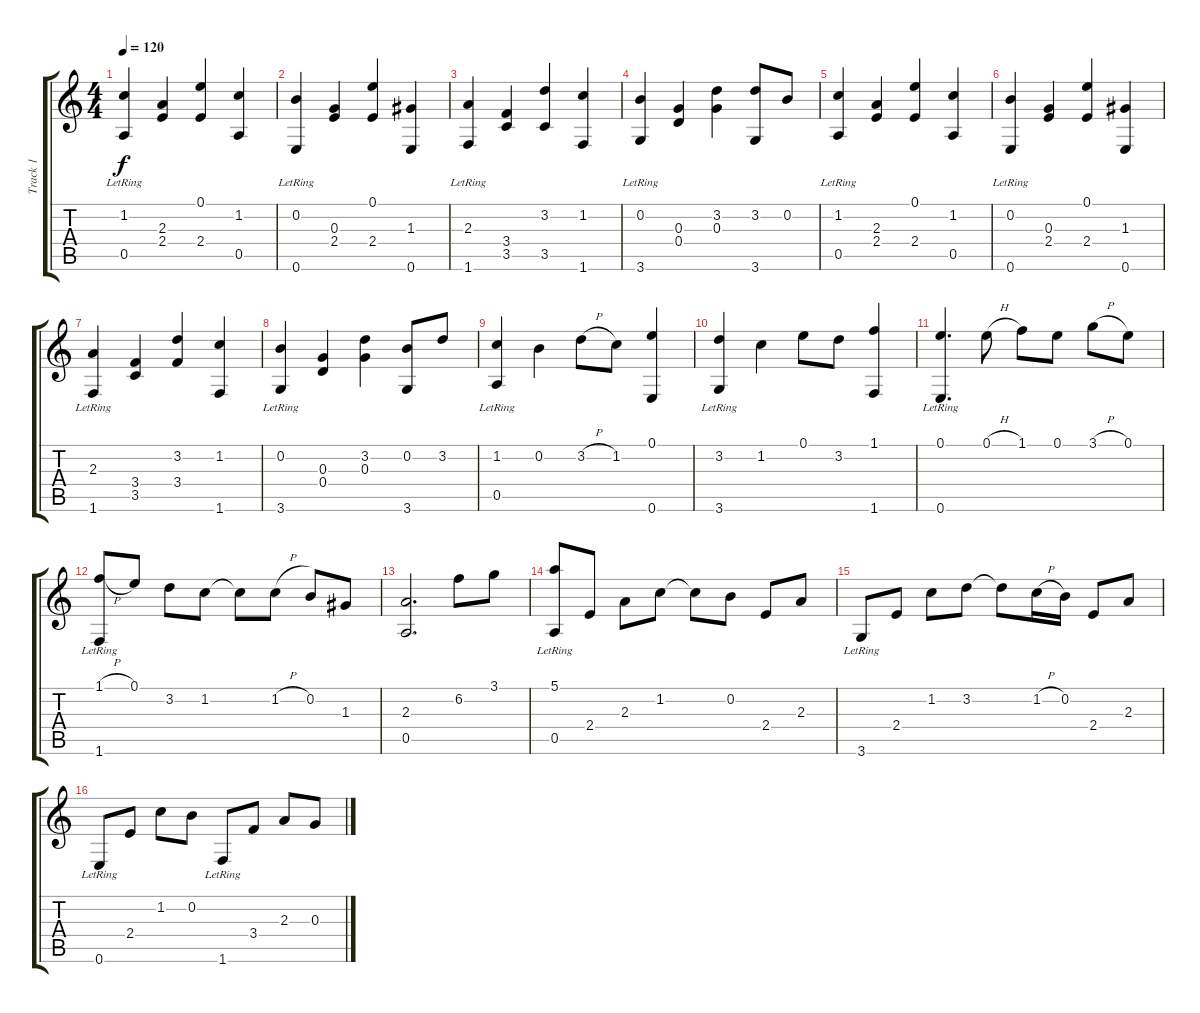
\track ("Track 1" "Track 1") {instrument acousticguitarsteel}
\staff {score tabs}
\tuning (E4 B3 G3 D3 A2 E2) {hide}
\ts (4 4)
\tempo 120
\clef g2
\ks c
(1.2 0.5{lr}).4{dy f} (2.3 2.4).4 (0.1 2.4).4 (1.2 0.5).4 |
(0.2 0.6{lr}).4 (0.3 2.4).4 (0.1 2.4).4 (1.3 0.6).4 |
(2.3 1.6{lr}).4 (3.4 3.5).4 (3.2 3.5).4 (1.2 1.6).4 |
(0.2 3.6{lr}).4 (0.3 0.4).4 (3.2 0.3).4 (3.2 3.6).8 0.2.8 |
(1.2 0.5{lr}).4 (2.3 2.4).4 (0.1 2.4).4 (1.2 0.5).4 |
(0.2 0.6{lr}).4 (0.3 2.4).4 (0.1 2.4).4 (1.3 0.6).4 |
(2.3 1.6{lr}).4 (3.4 3.5).4 (3.2 3.4).4 (1.2 1.6).4 |
(0.2 3.6{lr}).4 (0.3 0.4).4 (3.2 0.3).4 (0.2 3.6).8 3.2.8 |
(1.2 0.5{lr}).4 0.2.4 3.2{h}.8 1.2.8 (0.1 0.6).4 |
(3.2 3.6{lr}).4 1.2.4 0.1.8 3.2.8 (1.1 1.6).4 |
(0.1{lr} 0.6{lr}).4{d} 0.1{h}.8 1.1.8 0.1.8 3.1{h}.8 0.1.8 |
(1.1{h} 1.6{lr}).8 0.1.8 3.2.8 1.2.8 1.2{t}.8 1.2{h}.8 0.2.8 1.3.8 |
(2.3 0.5).2{d} 6.2.8 3.1.8 |
(5.1{lr} 0.5{lr}).8 2.4.8 2.3.8 1.2.8 1.2{t}.8 0.2.8 2.4.8 2.3.8 |
3.6{lr}.8 2.4.8 1.2.8 3.2.8 3.2{t}.8 1.2{h}.16 0.2.16 2.4.8 2.3.8 |
0.6{lr}.8 2.4.8 1.2.8 0.2.8 1.6{lr}.8 3.4.8 2.3.8 0.3.8
